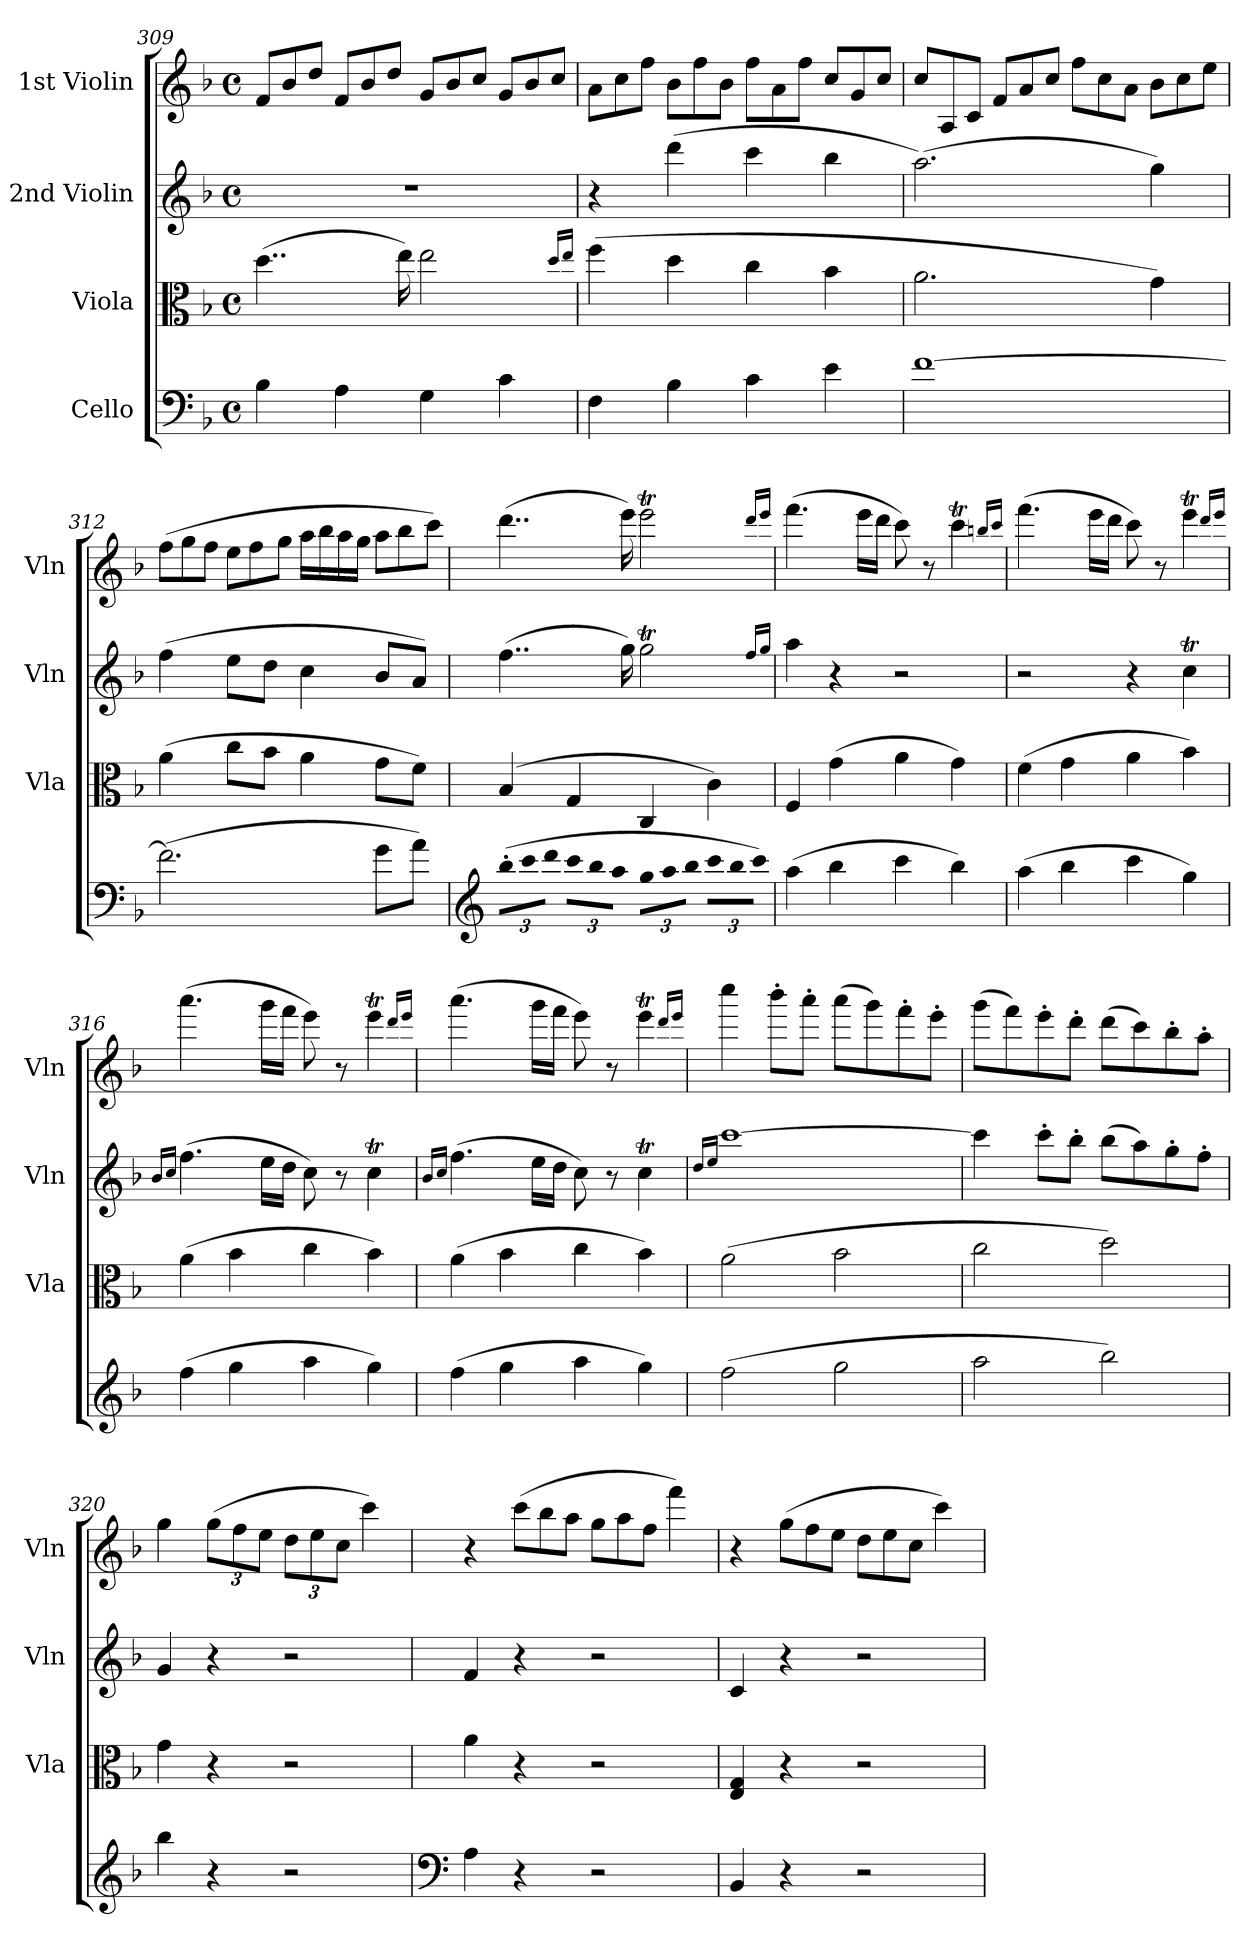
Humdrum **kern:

**kern	**kern	**kern	**kern
*part4	*part3	*part2	*part1
*staff4	*staff3	*staff2	*staff1
*I"Cello	*I"Viola	*I"2nd Violin	*I"1st Violin
*	*I'Vla	*I'Vln	*I'Vln
!!LO:LB:g=z
*clefF4	*clefC3	*clefG2	*clefG2
*k[b-]	*k[b-]	*k[b-]	*k[b-]
*F:	*F:	*F:	*F:
*M4/4	*M4/4	*M4/4	*M4/4
*met(c)	*met(c)	*met(c)	*met(c)
*	*	*	*Xtuplet
=309	=309	=309	=309
4B-\	(4..dd\	1r	12f/L
.	.	.	12b-/
.	.	.	12dd/J
4A\	.	.	12f/L
.	.	.	12b-/
.	.	.	12dd/J
.	16ee\)	.	.
4G\	2ee\	.	12g/L
.	.	.	12b-/
.	.	.	12cc/J
4c\	.	.	12g/L
.	.	.	12b-/
.	.	.	12cc/J
.	16qdd/LL	.	.
.	16qee/JJ	.	.
=310	=310	=310	=310
4F\	(4ff\	4r	12a\L
.	.	.	12cc\
.	.	.	12ff\J
4B-\	4dd\	(4ddd\	12b-\L
.	.	.	12ff\
.	.	.	12b-\J
4c\	4cc\	4ccc\	12ff\L
.	.	.	12a\
.	.	.	12ff\J
4e\	4b-\	4bb-\	12cc/L
.	.	.	12g/
.	.	.	12cc/J
=311	=311	=311	=311
[1f	2.a\	(2.aa\)	12cc/L
.	.	.	12A/
.	.	.	12c/J
.	.	.	12f/L
.	.	.	12a/
.	.	.	12cc/J
.	.	.	12ff\L
.	.	.	12cc\
.	.	.	12a\J
.	4g\)	4gg\)	12b-\L
.	.	.	12cc\
.	.	.	12ee\J
=312	=312	=312	=312
(2.f\]	(4a\	(4ff\	(12ff\L
.	.	.	12gg\
.	.	.	12ff\J
.	8cc\L	8ee\L	12ee\L
.	.	.	12ff\
.	8b-\J	8dd\J	.
.	.	.	12gg\J
.	4a\	4cc\	16aa\LL
.	.	.	16bb-\
.	.	.	16aa\
.	.	.	16gg\JJ
8g\L	8g\L	8b-/L	12aa\L
.	.	.	12bb-\
8a\J)	8f\J)	8a/J)	.
.	.	.	12ccc\J)
=313	=313	=313	=313
*clefG2	*	*	*
!LO:N:vis=8	!	!	!
(12bb-'\L	(4B-/	(4..ff\	(4..ddd\
!LO:N:vis=8	!	!	!
12ccc\	.	.	.
!LO:N:vis=8	!	!	!
12ddd\J	.	.	.
!LO:N:vis=8	!	!	!
12ccc\L	4G/	.	.
!LO:N:vis=8	!	!	!
12bb-\	.	.	.
!LO:N:vis=8	!	!	!
12aa\J	.	.	.
.	.	16gg\)	16eee\)
!LO:N:vis=8	!	!	!
12gg\L	4C/	2ggT\	2eeet\
!LO:N:vis=8	!	!	!
12aa\	.	.	.
!LO:N:vis=8	!	!	!
12bb-\J	.	.	.
!LO:N:vis=8	!	!	!
12ccc\L	4c\)	.	.
!LO:N:vis=8	!	!	!
12bb-\	.	.	.
!LO:N:vis=8	!	!	!
12ccc\J)	.	.	.
.	.	16qff/LL	16qddd/LL
.	.	16qgg/JJ	16qeee/JJ
!!LO:LB:g=z
=314	=314	=314	=314
(4aa\	4F/	4aa\	(4.fff\
4bb-\	(4g\	4r	.
.	.	.	16eee\LL
.	.	.	16ddd\JJ
4ccc\	4a\	2r	8ccc\)
.	.	.	8r
4bb-\)	4g\)	.	4cccT\
.	.	.	16qbbn/LL
.	.	.	16qccc/JJ
=315	=315	=315	=315
(4aa\	(4f\	2r	(4.fff\
4bb-\	4g\	.	.
.	.	.	16eee\LL
.	.	.	16ddd\JJ
4ccc\	4a\	4r	8ccc\)
.	.	.	8r
4gg\)	4b-\)	4ccT\	4eeet\
.	.	.	16qddd/LL
.	.	.	16qeee/JJ
=316	=316	=316	=316
.	.	16qb-/LL	.
.	.	16qcc/JJ	.
(4ff\	(4a\	(4.ff\	(4.aaa\
4gg\	4b-\	.	.
.	.	16ee\LL	16ggg\LL
.	.	16dd\JJ	16fff\JJ
4aa\	4cc\	8cc\)	8eee\)
.	.	8r	8r
4gg\)	4b-\)	4ccT\	4eeet\
.	.	.	16qddd/LL
.	.	.	16qeee/JJ
=317	=317	=317	=317
.	.	16qb-/LL	.
.	.	16qcc/JJ	.
(4ff\	(4a\	(4.ff\	(4.aaa\
4gg\	4b-\	.	.
.	.	16ee\LL	16ggg\LL
.	.	16dd\JJ	16fff\JJ
4aa\	4cc\	8cc\)	8eee\)
.	.	8r	8r
4gg\)	4b-\)	4ccT\	4eeet\
.	.	.	16qddd/LL
.	.	.	16qeee/JJ
=318	=318	=318	=318
.	.	16qdd/LL	.
.	.	16qee/JJ	.
(2ff\	(2a\	[1ccc	4cccc\
.	.	.	8bbb-'\L
.	.	.	8aaa'\J
2gg\	2b-\	.	(8aaa\L
.	.	.	8ggg\)
.	.	.	8fff'\
.	.	.	8eee'\J
=319	=319	=319	=319
2aa\	2cc\	4ccc\]	(8ggg\L
.	.	.	8fff\)
.	.	8ccc'\L	8eee'\
.	.	8bb-'\J	8ddd'\J
2bb-\)	2dd\)	(8bb-\L	(8ddd\L
.	.	8aa\)	8ccc\)
.	.	8gg'\	8bb-'\
.	.	8ff'\J	8aa'\J
=320	=320	=320	=320
4bb-\	4g\	4g/	4gg\
*	*	*	*tuplet
4r	4r	4r	(12gg\L
.	.	.	12ff\
.	.	.	12ee\J
2r	2r	2r	12dd\L
.	.	.	12ee\
.	.	.	12cc\J
.	.	.	4ccc\)
!!LO:LB:g=z
=321	=321	=321	=321
*clefF4	*	*	*
4A\	4a\	4f/	4r
*	*	*	*Xtuplet
4r	4r	4r	(12ccc\L
.	.	.	12bb-\
.	.	.	12aa\J
2r	2r	2r	12gg\L
.	.	.	12aa\
.	.	.	12ff\J
.	.	.	4fff\)
=322	=322	=322	=322
4BB-/	4E/ 4G/	4c/	4r
4r	4r	4r	(12gg\L
.	.	.	12ff\
.	.	.	12ee\J
2r	2r	2r	12dd\L
.	.	.	12ee\
.	.	.	12cc\J
.	.	.	4ccc\)
=	=	=	=
*-	*-	*-	*-
